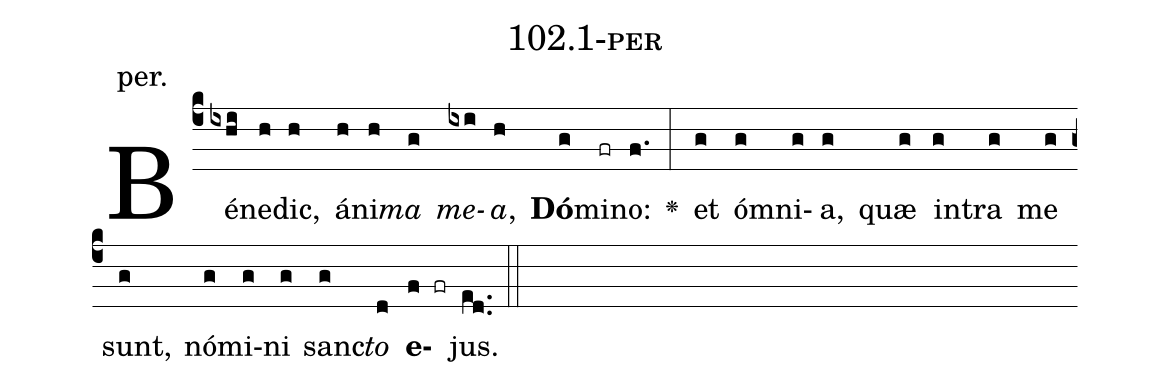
name: 102.1-per;
annotation: per.;
%%
(c4)Bé(ixhi)ne(h)dic,(h) á(h)ni(h)<i>ma</i>(g) <i>me</i>(ixi)<i>a</i>,(h) <b>Dó</b>(g)mi(fr)no:(f.) <v>\greheightstar</v>(:) et(g) óm(g)ni(g)a,(g) quæ(g) in(g)tra(g) me(g) sunt,(g) nó(g)mi(g)ni(g) sanc(g)<i>to</i>(d) <b>e</b>(f fr)jus.(ed..) (::)


%E(g) u(g) o(g) u(d) a(f) e.(ed..) (::)
